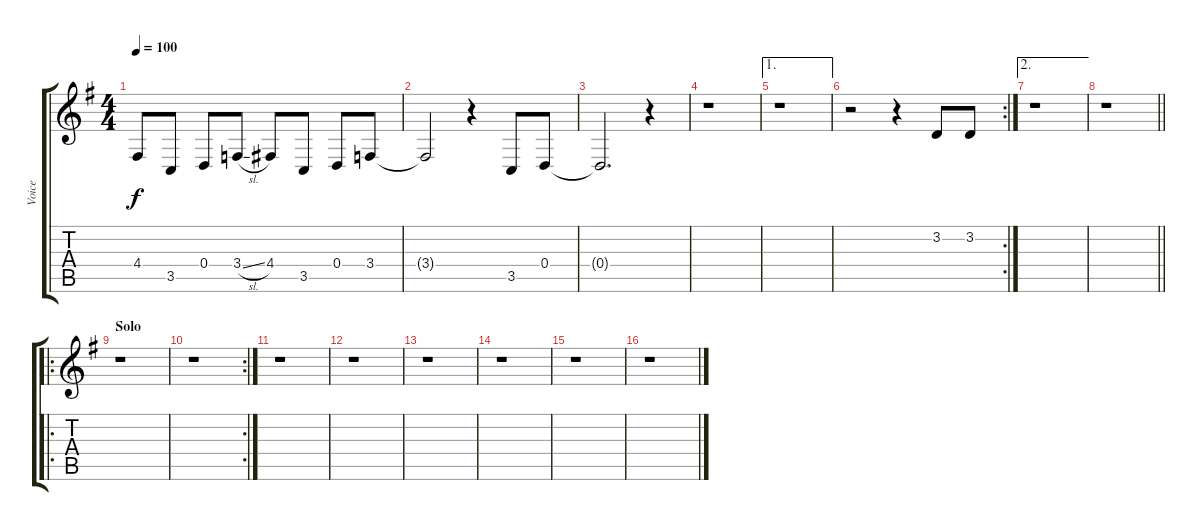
\track ("Voice" "Voice") {instrument altosax}
\staff {score tabs}
\tuning (E4 B3 G3 D3 A2 E2) {hide}
\ts (4 4)
\tempo 100
\clef g2
\ks eminor
4.4.8{dy f} 3.5.8 0.4.8 3.4{sl}.8 4.4.8 3.5.8 0.4.8 3.4.8 |
3.4{t}.2 r.4 3.5.8 0.4.8 |
0.4{t}.2{d} r.4 |
r.1 |
\ae 1
r.1 |
\rc 2
r.2 r.4 3.2.8 3.2.8 |
\ae 2
r.1 |
\barLineRight lightlight
r.1 |
\ro
\section ("" "Solo")
r.1 |
\rc 2
r.1 |
r.1 |
r.1 |
r.1 |
r.1 |
r.1 |
r.1
